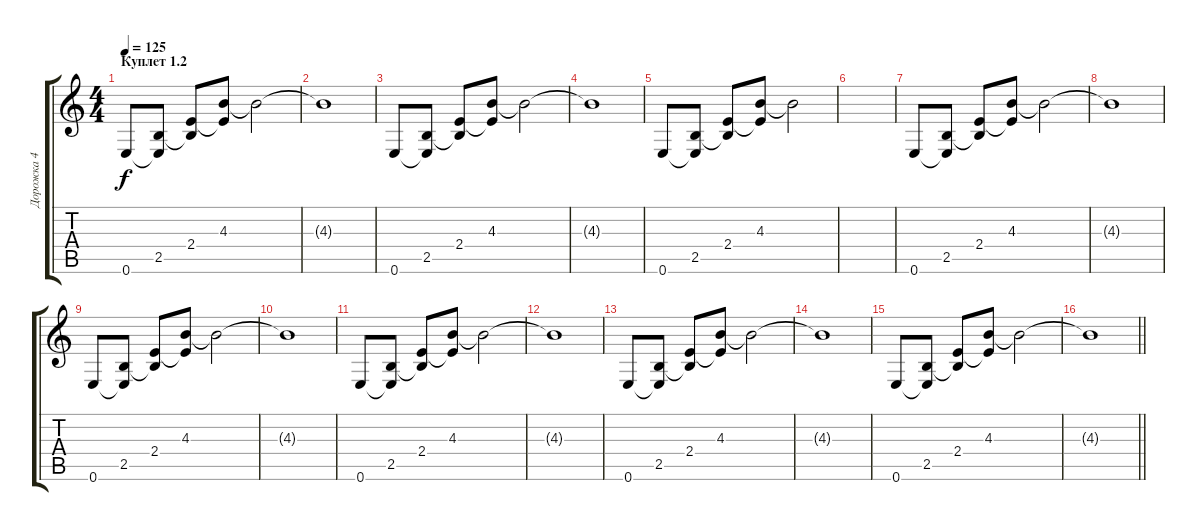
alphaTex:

\track ("Дорожка 4" "Дорожка 4") {instrument electricguitarclean}
\staff {score tabs}
\tuning (E4 B3 G3 D3 A2 E2) {hide}
\ts (4 4)
\section ("" "Куплет 1.2")
\tempo 125
\clef g2
\ks c
0.6.8{dy f} (2.5 0.6{t}).8 (2.4 2.5{t}).8 (4.3 2.4{t}).8 4.3{t}.2 |
4.3{t}.1 |
0.6.8 (2.5 0.6{t}).8 (2.4 2.5{t}).8 (4.3 2.4{t}).8 4.3{t}.2 |
4.3{t}.1 |
0.6.8 (2.5 0.6{t}).8 (2.4 2.5{t}).8 (4.3 2.4{t}).8 4.3{t}.2 |
|
0.6.8 (2.5 0.6{t}).8 (2.4 2.5{t}).8 (4.3 2.4{t}).8 4.3{t}.2 |
4.3{t}.1 |
0.6.8 (2.5 0.6{t}).8 (2.4 2.5{t}).8 (4.3 2.4{t}).8 4.3{t}.2 |
4.3{t}.1 |
0.6.8 (2.5 0.6{t}).8 (2.4 2.5{t}).8 (4.3 2.4{t}).8 4.3{t}.2 |
4.3{t}.1 |
0.6.8 (2.5 0.6{t}).8 (2.4 2.5{t}).8 (4.3 2.4{t}).8 4.3{t}.2 |
4.3{t}.1 |
0.6.8 (2.5 0.6{t}).8 (2.4 2.5{t}).8 (4.3 2.4{t}).8 4.3{t}.2 |
\barLineRight lightlight
4.3{t}.1
